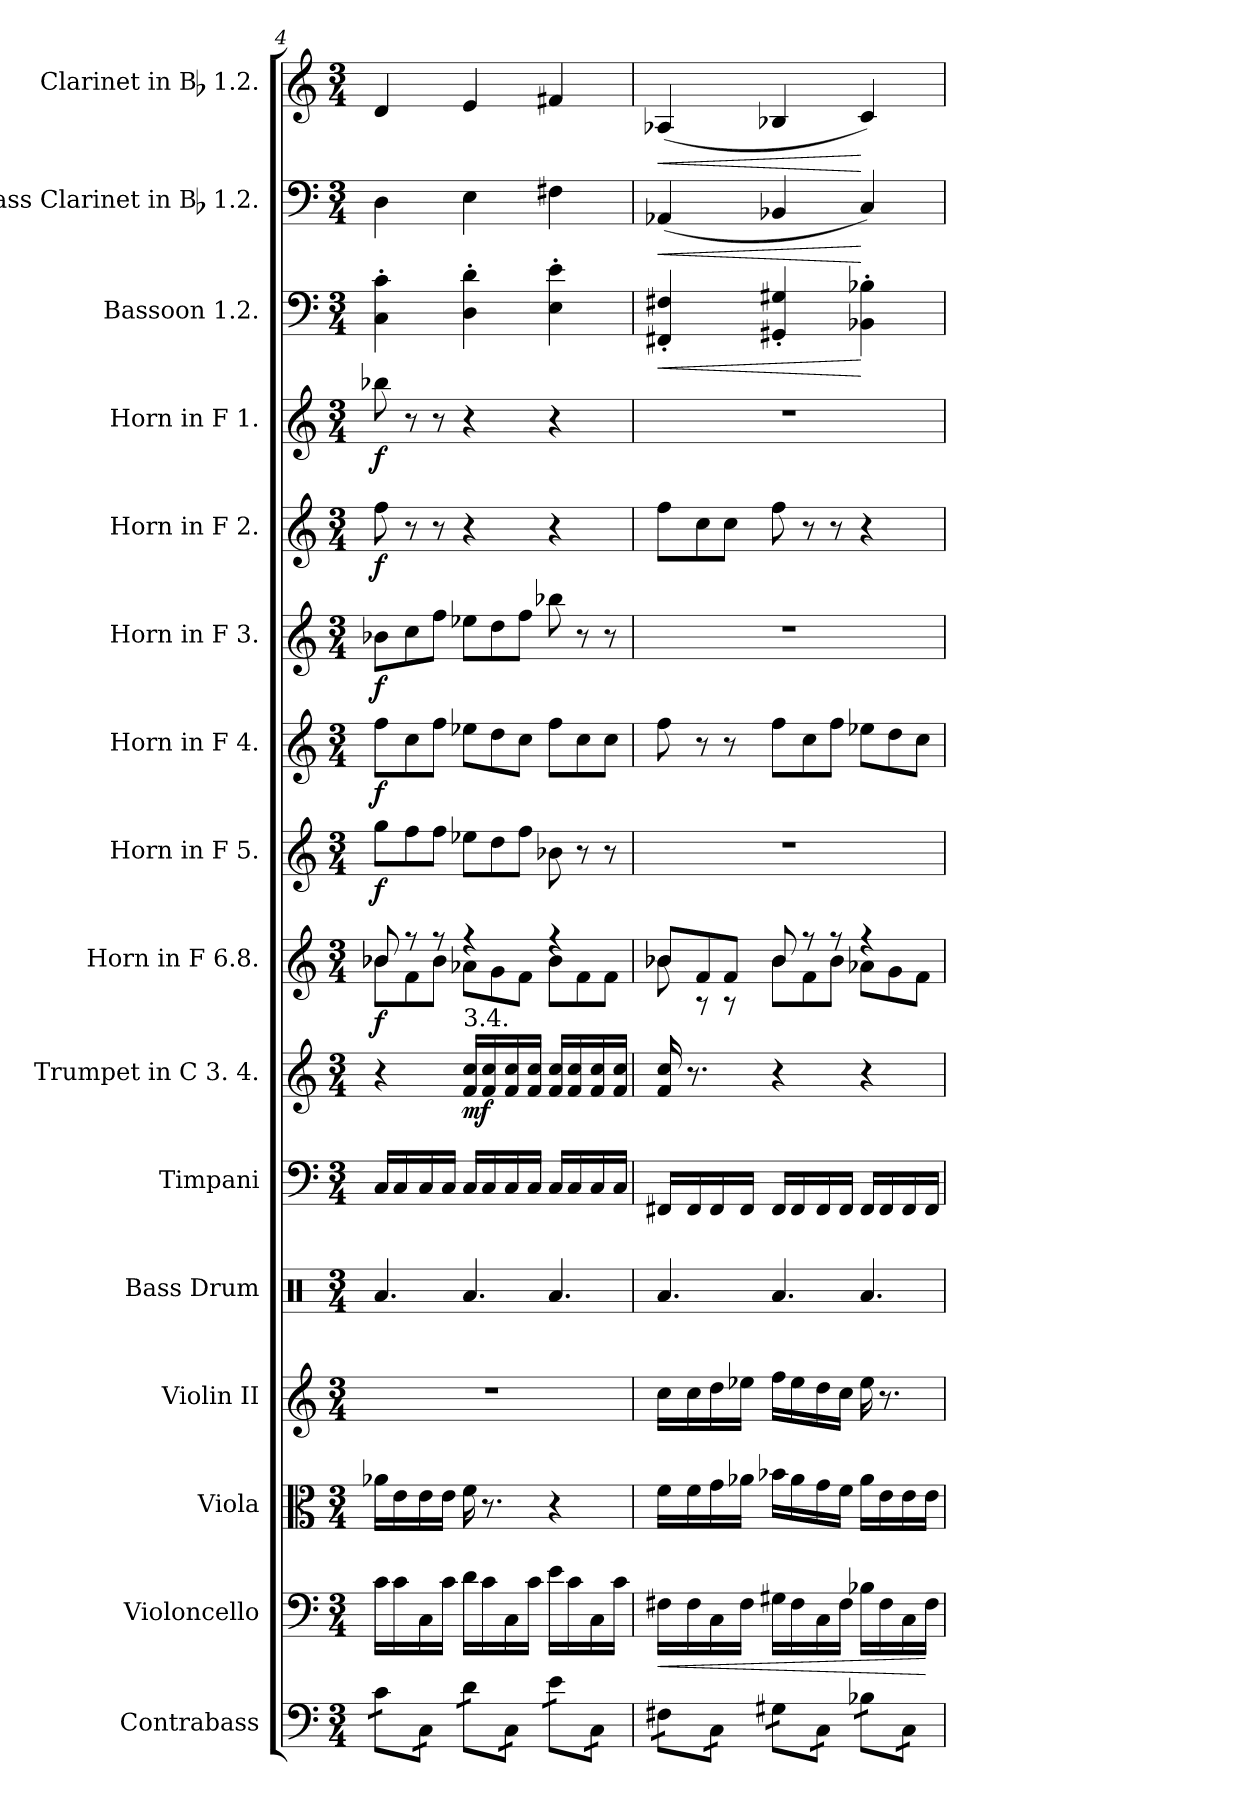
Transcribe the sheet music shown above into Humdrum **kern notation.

**kern	**kern	**dynam	**kern	**kern	**kern	**kern	**kern	**dynam	**kern	**dynam	**kern	**dynam	**kern	**dynam	**kern	**dynam	**kern	**dynam	**kern	**dynam	**kern	**dynam	**kern	**dynam	**kern	**dynam
*part16	*part15	*part15	*part14	*part13	*part12	*part11	*part10	*part10	*part9	*part9	*part8	*part8	*part7	*part7	*part6	*part6	*part5	*part5	*part4	*part4	*part3	*part3	*part2	*part2	*part1	*part1
*staff16	*staff15	*staff15	*staff14	*staff13	*staff12	*staff11	*staff10	*staff10	*staff9	*staff9	*staff8	*staff8	*staff7	*staff7	*staff6	*staff6	*staff5	*staff5	*staff4	*staff4	*staff3	*staff3	*staff2	*staff2	*staff1	*staff1
*I"Contrabass	*I"Violoncello	*	*I"Viola	*I"Violin II	*I"Bass Drum	*I"Timpani	*I"Trumpet in C 3. 4.	*	*I"Horn in F 6.8.	*	*I"Horn in F 5.	*	*I"Horn in F 4.	*	*I"Horn in F 3.	*	*I"Horn in F 2.	*	*I"Horn in F 1.	*	*I"Bassoon 1.2.	*	*I"Bass Clarinet in Bb 1.2.	*	*I"Clarinet in Bb 1.2.	*
*I'Cb.	*I'Vc.	*	*I'Vla.	*I'Vln. I	*I'B.D.	*I'Timp.	*	*	*I'Hn.	*	*I'Hn.	*	*I'Hn.	*	*I'Hn.	*	*I'Hn.	*	*I'Hn.	*	*I'Bsn.	*	*I'B. Cl.	*	*I'Cl.	*
*clefF4	*clefF4	*	*clefC3	*clefG2	*clefX	*clefF4	*clefG2	*	*clefG2	*	*clefG2	*	*clefG2	*	*clefG2	*	*clefG2	*	*clefG2	*	*clefF4	*	*clefF4	*	*clefG2	*
*ITrd7c12	*	*	*	*	*	*	*	*	*ITrd4c7	*	*ITrd4c7	*	*ITrd4c7	*	*ITrd4c7	*	*ITrd4c7	*	*ITrd4c7	*	*	*	*ITrd1c2	*	*ITrd1c2	*
*k[]	*k[]	*	*k[]	*k[]	*k[]	*k[]	*k[]	*	*k[b-]	*	*k[b-]	*	*k[b-]	*	*k[b-]	*	*k[b-]	*	*k[b-]	*	*k[]	*	*k[b-e-]	*	*k[b-e-]	*
*M3/4	*M3/4	*	*M3/4	*M3/4	*M3/4	*M3/4	*M3/4	*	*M3/4	*	*M3/4	*	*M3/4	*	*M3/4	*	*M3/4	*	*M3/4	*	*M3/4	*	*M3/4	*	*M3/4	*
*	*	*	*	*	*Xtuplet	*	*	*	*Xtuplet	*	*Xtuplet	*	*Xtuplet	*	*Xtuplet	*	*Xtuplet	*	*Xtuplet	*	*	*	*	*	*	*
=4	=4	=4	=4	=4	=4	=4	=4	=4	=4	=4	=4	=4	=4	=4	=4	=4	=4	=4	=4	=4	=4	=4	=4	=4	=4	=4
*	*	*	*	*	*	*	*	*	*^	*	*	*	*	*	*	*	*	*	*	*	*	*	*	*	*	*
*tremolo	*	*	*	*	*	*	*	*	*	*	*	*	*	*	*	*	*	*	*	*	*	*	*	*	*	*	*
16CLL	16cLL	.	16a-XLL	4%3r	6.Ra/	16CLL	4r	.	12e-X	12e-XL	f	12ccL	f	12b-L	f	12e-XL	f	12b-	f	12ee-X	f	4C' 4c'	.	4C	.	4c	.
16C	16c	.	16e	.	.	16C	.	.	.	.	.	.	.	.	.	.	.	.	.	.	.	.	.	.	.	.	.
.	.	.	.	.	.	.	.	.	12rff	12B-	.	12b-	.	12f	.	12f	.	12r	.	12r	.	.	.	.	.	.	.
16CC	16C	.	16e	.	.	16C	.	.	.	.	.	.	.	.	.	.	.	.	.	.	.	.	.	.	.	.	.
.	.	.	.	.	.	.	.	.	12rff	12e-J	.	12b-J	.	12b-J	.	12b-J	.	12r	.	12r	.	.	.	.	.	.	.
16CCJJ	16cJJ	.	16eJJ	.	.	16CJJ	.	.	.	.	.	.	.	.	.	.	.	.	.	.	.	.	.	.	.	.	.
!	!	!	!	!	!	!	!LO:TX:a:t=3.4.	!	!	!	!	!	!	!	!	!	!	!	!	!	!	!	!	!	!	!	!
16DLL	16dLL	.	16f	.	6.Ra/	16CLL	16f 16ccLL	mf	4rff	12d-XL	.	12a-XL	.	12a-XL	.	12a-XL	.	4r	.	4r	.	4D' 4d'	.	4D	.	4d	.
16D	16c	.	8.r	.	.	16C	16f 16cc	.	.	.	.	.	.	.	.	.	.	.	.	.	.	.	.	.	.	.	.
.	.	.	.	.	.	.	.	.	.	12c	.	12g	.	12g	.	12g	.	.	.	.	.	.	.	.	.	.	.
16CC	16C	.	.	.	.	16C	16f 16cc	.	.	.	.	.	.	.	.	.	.	.	.	.	.	.	.	.	.	.	.
.	.	.	.	.	.	.	.	.	.	12B-J	.	12b-J	.	12fJ	.	12b-J	.	.	.	.	.	.	.	.	.	.	.
16CCJJ	16cJJ	.	.	.	.	16CJJ	16f 16ccJJ	.	.	.	.	.	.	.	.	.	.	.	.	.	.	.	.	.	.	.	.
16ELL	16eLL	.	4r	.	6.Ra/	16CLL	16f 16ccLL	.	4rff	12e-L	.	12e-X	.	12b-L	.	12ee-X	.	4r	.	4r	.	4E' 4e'	.	4En	.	4en	.
16E	16c	.	.	.	.	16C	16f 16cc	.	.	.	.	.	.	.	.	.	.	.	.	.	.	.	.	.	.	.	.
.	.	.	.	.	.	.	.	.	.	12B-	.	12r	.	12f	.	12r	.	.	.	.	.	.	.	.	.	.	.
16CC	16C	.	.	.	.	16C	16f 16cc	.	.	.	.	.	.	.	.	.	.	.	.	.	.	.	.	.	.	.	.
.	.	.	.	.	.	.	.	.	.	12B-J	.	12r	.	12fJ	.	12r	.	.	.	.	.	.	.	.	.	.	.
16CCJJ	16cJJ	.	.	.	.	16CJJ	16f 16ccJJ	.	.	.	.	.	.	.	.	.	.	.	.	.	.	.	.	.	.	.	.
=5	=5	=5	=5	=5	=5	=5	=5	=5	=5	=5	=5	=5	=5	=5	=5	=5	=5	=5	=5	=5	=5	=5	=5	=5	=5	=5	=5
!	!	!LO:HP:b	!	!	!	!	!	!	!	!	!	!	!	!	!	!	!	!	!	!	!	!	!LO:HP:b	!	!LO:HP:b	!	!LO:HP:b
16FF#XLL	16F#XLL	<	16fLL	16ccLL	6.Ra/	16FF#XLL	16f 16cc	.	12e-XL	12e-X	.	4%3r	.	12b-	.	4%3r	.	12b-L	.	4%3r	.	4FF#X' 4F#X'	<	(4GG-X	<	(4G-X	<
16FF#X	16F#	.	16f	16cc	.	16FF#	8.r	.	.	.	.	.	.	.	.	.	.	.	.	.	.	.	.	.	.	.	.
.	.	.	.	.	.	.	.	.	12B-	12r	.	.	.	12r	.	.	.	12f	.	.	.	.	.	.	.	.	.
16CC	16C	.	16g	16dd	.	16FF#	.	.	.	.	.	.	.	.	.	.	.	.	.	.	.	.	.	.	.	.	.
.	.	.	.	.	.	.	.	.	12B-J	12r	.	.	.	12r	.	.	.	12fJ	.	.	.	.	.	.	.	.	.
16CCJJ	16F#JJ	.	16a-XJJ	16ee-XJJ	.	16FF#JJ	.	.	.	.	.	.	.	.	.	.	.	.	.	.	.	.	.	.	.	.	.
16GG#XLL	16G#XLL	.	16b-XLL	16ffLL	6.Ra/	16FF#LL	4r	.	12e-	12e-L	.	.	.	12b-L	.	.	.	12b-	.	.	.	4GG#X' 4G#X'	.	4AA-X	.	4A-X	.
16GG#X	16F#	.	16a-	16ee-	.	16FF#	.	.	.	.	.	.	.	.	.	.	.	.	.	.	.	.	.	.	.	.	.
.	.	.	.	.	.	.	.	.	12rff	12B-	.	.	.	12f	.	.	.	12r	.	.	.	.	.	.	.	.	.
16CC	16C	.	16g	16dd	.	16FF#	.	.	.	.	.	.	.	.	.	.	.	.	.	.	.	.	.	.	.	.	.
.	.	.	.	.	.	.	.	.	12rff	12e-J	.	.	.	12b-J	.	.	.	12r	.	.	.	.	.	.	.	.	.
16CCJJ	16F#JJ	.	16fJJ	16ccJJ	.	16FF#JJ	.	.	.	.	.	.	.	.	.	.	.	.	.	.	.	.	.	.	.	.	.
16BB-XLL	16B-XLL	.	16a-LL	16ee-	6.Ra/	16FF#LL	4r	.	4rff	12d-XL	.	.	.	12a-XL	.	.	.	4r	.	.	.	4BB-X' 4B-X'	[	4BB-)	[	4B-)	[
16BB-X	16F#	.	16e	8.r	.	16FF#	.	.	.	.	.	.	.	.	.	.	.	.	.	.	.	.	.	.	.	.	.
.	.	.	.	.	.	.	.	.	.	12c	.	.	.	12g	.	.	.	.	.	.	.	.	.	.	.	.	.
16CC	16C	.	16e	.	.	16FF#	.	.	.	.	.	.	.	.	.	.	.	.	.	.	.	.	.	.	.	.	.
.	.	.	.	.	.	.	.	.	.	12B-J	.	.	.	12fJ	.	.	.	.	.	.	.	.	.	.	.	.	.
16CCJJ	16F#JJ	[	16eJJ	.	.	16FF#JJ	.	.	.	.	.	.	.	.	.	.	.	.	.	.	.	.	.	.	.	.	.
*Xtremolo	*	*	*	*	*	*	*	*	*	*	*	*	*	*	*	*	*	*	*	*	*	*	*	*	*	*	*
*	*	*	*	*	*	*	*	*	*v	*v	*	*	*	*	*	*	*	*	*	*	*	*	*	*	*	*	*
=	=	=	=	=	=	=	=	=	=	=	=	=	=	=	=	=	=	=	=	=	=	=	=	=	=	=
*-	*-	*-	*-	*-	*-	*-	*-	*-	*-	*-	*-	*-	*-	*-	*-	*-	*-	*-	*-	*-	*-	*-	*-	*-	*-	*-
